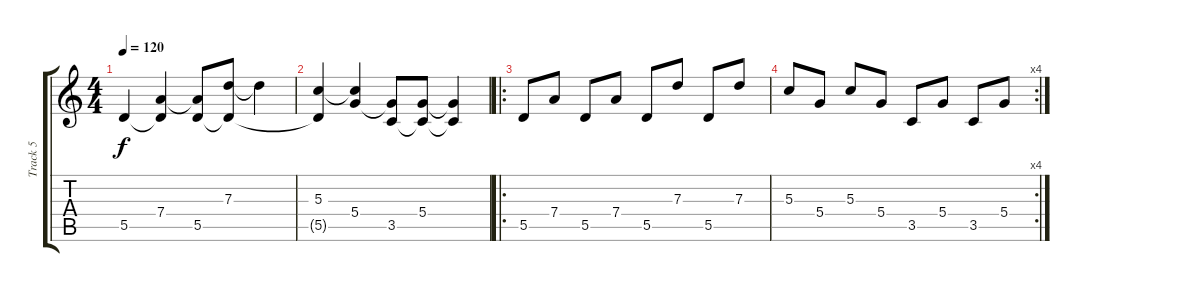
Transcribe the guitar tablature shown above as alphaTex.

\track ("Track 5" "Track 5") {instrument distortionguitar}
\staff {score tabs}
\tuning (E4 B3 G3 D3 A2 E2) {hide}
\ts (4 4)
\tempo 120
\clef g2
\ks c
5.5.4{dy f} (7.4 5.5{t}).4 (7.4{t} 5.5).8 (7.3 5.5{t}).8 7.3{t}.4 |
(5.3 5.5{t}).4 (5.3{t} 5.4).4 (5.4{t} 3.5).8 (5.4 3.5{t}).8 (5.4{t} 3.5{t}).4 |
\ro
5.5.8 7.4.8 5.5.8 7.4.8 5.5.8 7.3.8 5.5.8 7.3.8 |
\rc 4
5.3.8 5.4.8 5.3.8 5.4.8 3.5.8 5.4.8 3.5.8 5.4.8
